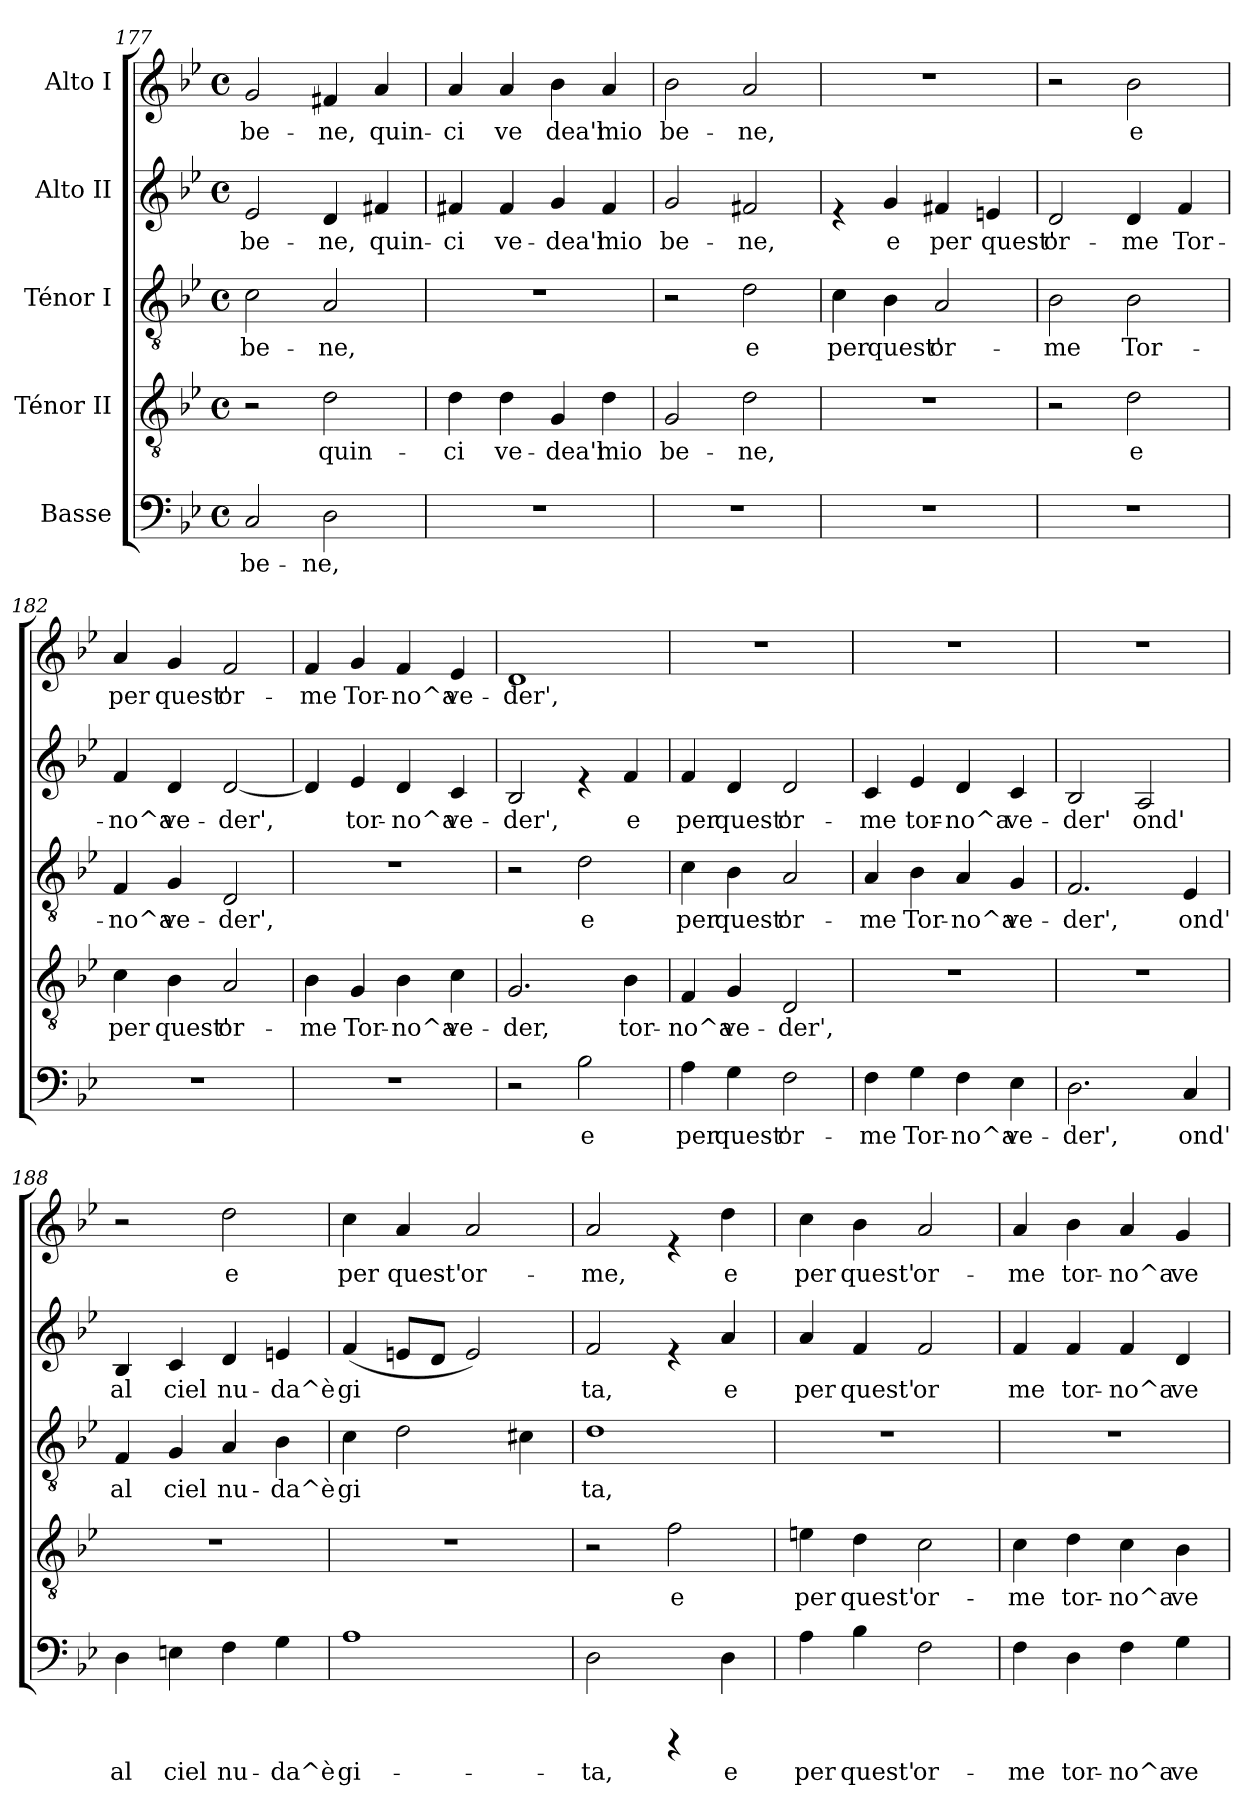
**kern	**text	**kern	**text	**kern	**text	**kern	**text	**kern	**text
*part5	*part5	*part4	*part4	*part3	*part3	*part2	*part2	*part1	*part1
*staff5	*staff5	*staff4	*staff4	*staff3	*staff3	*staff2	*staff2	*staff1	*staff1
*I"Basse	*	*I"Ténor II	*	*I"Ténor I	*	*I"Alto II	*	*I"Alto I	*
!!LO:LB:g=z
*clefF4	*	*clefGv2	*	*clefGv2	*	*clefG2	*	*clefG2	*
*k[b-e-]	*	*k[b-e-]	*	*k[b-e-]	*	*k[b-e-]	*	*k[b-e-]	*
*B-:	*	*B-:	*	*B-:	*	*B-:	*	*B-:	*
*M4/4	*	*M4/4	*	*M4/4	*	*M4/4	*	*M4/4	*
*met(c)	*	*met(c)	*	*met(c)	*	*met(c)	*	*met(c)	*
=177	=177	=177	=177	=177	=177	=177	=177	=177	=177
!	!LO:LY:b:cj	!	!	!	!LO:LY:b:cj	!	!LO:LY:b:cj	!	!LO:LY:b:cj
2C/	be-	2r	.	2c\	be-	2e-/	be-	2g/	be-
!	!LO:LY:b:cj	!	!LO:LY:b:cj	!	!LO:LY:b:cj	!	!LO:LY:b:cj	!	!LO:LY:b:cj
2D\	-ne,	2d\	quin-	2A/	-ne,	4d/	-ne,	4f#X/	-ne,
!	!	!	!	!	!	!	!LO:LY:b:cj	!	!LO:LY:b:cj
.	.	.	.	.	.	4f#X/	quin-	4a/	quin-
=178	=178	=178	=178	=178	=178	=178	=178	=178	=178
!	!	!	!LO:LY:b:cj	!	!	!	!LO:LY:b:cj	!	!LO:LY:b:cj
1r	.	4d\	-ci	1r	.	4f#X/	-ci	4a/	-ci
!	!	!	!LO:LY:b:cj	!	!	!	!LO:LY:b:cj	!	!LO:LY:b:cj
.	.	4d\	ve-	.	.	4f#/	ve-	4a/	ve
!	!	!	!LO:LY:b:cj	!	!	!	!LO:LY:b:cj	!	!LO:LY:b:cj
.	.	4G/	-dea'l	.	.	4g/	-dea'l	4b-\	dea'l
!	!	!	!LO:LY:b:cj	!	!	!	!LO:LY:b:cj	!	!LO:LY:b:cj
.	.	4d\	mio	.	.	4f#/	mio	4a/	mio
=179	=179	=179	=179	=179	=179	=179	=179	=179	=179
!	!	!	!LO:LY:b:cj	!	!	!	!LO:LY:b:cj	!	!LO:LY:b:cj
1r	.	2G/	be-	2r	.	2g/	be-	2b-\	be-
!	!	!	!LO:LY:b:cj	!	!LO:LY:b:cj	!	!LO:LY:b:cj	!	!LO:LY:b:cj
.	.	2d\	-ne,	2d\	e	2f#X/	-ne,	2a/	-ne,
=180	=180	=180	=180	=180	=180	=180	=180	=180	=180
!	!	!	!	!	!LO:LY:b:cj	!	!	!	!
1r	.	1r	.	4c\	per	4re	.	1r	.
!	!	!	!	!	!LO:LY:b:cj	!	!LO:LY:b:cj	!	!
.	.	.	.	4B-\	quest'	4g/	e	.	.
!	!	!	!	!	!LO:LY:b:cj	!	!LO:LY:b:cj	!	!
.	.	.	.	2A/	or-	4f#X/	per	.	.
!	!	!	!	!	!	!	!LO:LY:b:cj	!	!
.	.	.	.	.	.	4en/	quest'	.	.
=181	=181	=181	=181	=181	=181	=181	=181	=181	=181
!	!	!	!	!	!LO:LY:b:cj	!	!LO:LY:b:cj	!	!
1r	.	2r	.	2B-\	-me	2d/	or-	2r	.
!	!	!	!LO:LY:b:cj	!	!LO:LY:b:cj	!	!LO:LY:b:cj	!	!LO:LY:b:cj
.	.	2d\	e	2B-\	Tor-	4d/	-me	2b-\	e
!	!	!	!	!	!	!	!LO:LY:b:cj	!	!
.	.	.	.	.	.	4f/	Tor-	.	.
=182	=182	=182	=182	=182	=182	=182	=182	=182	=182
!	!	!	!LO:LY:b:cj	!	!LO:LY:b:cj	!	!LO:LY:b:cj	!	!LO:LY:b:cj
1r	.	4c\	per	4F/	-no^a	4f/	-no^a	4a/	per
!	!	!	!LO:LY:b:cj	!	!LO:LY:b:cj	!	!LO:LY:b:cj	!	!LO:LY:b:cj
.	.	4B-\	quest'	4G/	ve-	4d/	ve-	4g/	quest'
!	!	!	!LO:LY:b:cj	!	!LO:LY:b:cj	!	!LO:LY:b:cj	!	!LO:LY:b:cj
.	.	2A/	or-	2D/	-der',	[<2d/	-der',	2f/	or-
!!LO:LB:g=z
=183	=183	=183	=183	=183	=183	=183	=183	=183	=183
!	!	!	!LO:LY:b:cj	!	!	!	!	!	!LO:LY:b:cj
1r	.	4B-\	-me	1r	.	4d/]	.	4f/	-me
!	!	!	!LO:LY:b:cj	!	!	!	!LO:LY:b:cj	!	!LO:LY:b:cj
.	.	4G/	Tor-	.	.	4e-/	tor-	4g/	Tor-
!	!	!	!LO:LY:b:cj	!	!	!	!LO:LY:b:cj	!	!LO:LY:b:cj
.	.	4B-\	-no^a	.	.	4d/	-no^a	4f/	-no^a
!	!	!	!LO:LY:b:cj	!	!	!	!LO:LY:b:cj	!	!LO:LY:b:cj
.	.	4c\	ve-	.	.	4c/	ve-	4e-/	ve-
=184	=184	=184	=184	=184	=184	=184	=184	=184	=184
!	!	!	!LO:LY:b:cj	!	!	!	!LO:LY:b:cj	!	!LO:LY:b:cj
2r	.	2.G/	-der,	2r	.	2B-/	-der',	1d	-der',
!	!LO:LY:b:cj	!	!	!	!LO:LY:b:cj	!	!	!	!
2B-\	e	.	.	2d\	e	4re	.	.	.
!	!	!	!LO:LY:b:cj	!	!	!	!LO:LY:b:cj	!	!
.	.	4B-\	tor-	.	.	4f/	e	.	.
!!LO:PB:g=z
=185	=185	=185	=185	=185	=185	=185	=185	=185	=185
!	!LO:LY:b:cj	!	!LO:LY:b:cj	!	!LO:LY:b:cj	!	!LO:LY:b:cj	!	!
4A\	per	4F/	-no^a	4c\	per	4f/	per	1r	.
!	!LO:LY:b:cj	!	!LO:LY:b:cj	!	!LO:LY:b:cj	!	!LO:LY:b:cj	!	!
4G\	quest'	4G/	ve-	4B-\	quest'	4d/	quest'	.	.
!	!LO:LY:b:cj	!	!LO:LY:b:cj	!	!LO:LY:b:cj	!	!LO:LY:b:cj	!	!
2F\	or-	2D/	-der',	2A/	or-	2d/	or-	.	.
=186	=186	=186	=186	=186	=186	=186	=186	=186	=186
!	!LO:LY:b:cj	!	!	!	!LO:LY:b:cj	!	!LO:LY:b:cj	!	!
4F\	-me	1r	.	4A/	-me	4c/	-me	1r	.
!	!LO:LY:b:cj	!	!	!	!LO:LY:b:cj	!	!LO:LY:b:cj	!	!
4G\	Tor-	.	.	4B-\	Tor-	4e-/	tor-	.	.
!	!LO:LY:b:cj	!	!	!	!LO:LY:b:cj	!	!LO:LY:b:cj	!	!
4F\	-no^a	.	.	4A/	-no^a	4d/	-no^a	.	.
!	!LO:LY:b:cj	!	!	!	!LO:LY:b:cj	!	!LO:LY:b:cj	!	!
4E-\	ve-	.	.	4G/	ve-	4c/	ve-	.	.
=187	=187	=187	=187	=187	=187	=187	=187	=187	=187
!	!LO:LY:b:cj	!	!	!	!LO:LY:b:cj	!	!LO:LY:b:cj	!	!
2.D\	-der',	1r	.	2.F/	-der',	2B-/	-der'	1r	.
!	!	!	!	!	!	!	!LO:LY:b:cj	!	!
.	.	.	.	.	.	2A/	ond'	.	.
!	!LO:LY:b:cj	!	!	!	!LO:LY:b:cj	!	!	!	!
4C/	ond'	.	.	4E-/	ond'	.	.	.	.
=188	=188	=188	=188	=188	=188	=188	=188	=188	=188
!	!LO:LY:b:cj	!	!	!	!LO:LY:b:cj	!	!LO:LY:b:cj	!	!
4D\	al	1r	.	4F/	al	4B-/	al	2r	.
!	!LO:LY:b:cj	!	!	!	!LO:LY:b:cj	!	!LO:LY:b:cj	!	!
4En\	ciel	.	.	4G/	ciel	4c/	ciel	.	.
!	!LO:LY:b:cj	!	!	!	!LO:LY:b:cj	!	!LO:LY:b:cj	!	!LO:LY:b:cj
4F\	nu-	.	.	4A/	nu-	4d/	nu-	2dd\	e
!	!LO:LY:b:cj	!	!	!	!LO:LY:b:cj	!	!LO:LY:b:cj	!	!
4G\	-da^è	.	.	4B-\	-da^è	4en/	-da^è	.	.
=189	=189	=189	=189	=189	=189	=189	=189	=189	=189
!	!LO:LY:b:cj	!	!	!	!LO:LY:b:cj	!	!LO:LY:b:cj	!	!LO:LY:b:cj
1A	gi-	1r	.	4c\	gi	(<4f/	gi	4cc\	per
!	!	!	!	!	!LO:LY:b:cj	!	!LO:LY:b:cj	!	!LO:LY:b:cj
.	.	.	.	2d\	-	8en/L	-	4a/	quest'
!	!	!	!	!	!	!	!LO:LY:b:cj	!	!
.	.	.	.	.	.	8d/J	--	.	.
!	!	!	!	!	!	!	!LO:LY:b:cj	!	!LO:LY:b:cj
.	.	.	.	.	.	2e/)	--	2a/	or-
!	!	!	!	!	!LO:LY:b:cj	!	!	!	!
.	.	.	.	4c#X\	--	.	.	.	.
=190	=190	=190	=190	=190	=190	=190	=190	=190	=190
!	!LO:LY:b:cj	!	!	!	!LO:LY:b:cj	!	!LO:LY:b:cj	!	!LO:LY:b:cj
2D\	-ta,	2r	.	1d	-ta,	2f/	-ta,	2a/	-me,
!	!	!	!LO:LY:b:cj	!	!	!	!	!	!
4rBBBB	.	2f\	e	.	.	4re	.	4re	.
!	!LO:LY:b:cj	!	!	!	!	!	!LO:LY:b:cj	!	!LO:LY:b:cj
4D\	e	.	.	.	.	4a/	e	4dd\	e
!!LO:LB:g=z
=191	=191	=191	=191	=191	=191	=191	=191	=191	=191
!	!LO:LY:b:cj	!	!LO:LY:b:cj	!	!	!	!LO:LY:b:cj	!	!LO:LY:b:cj
4A\	per	4en\	per	1r	.	4a/	per	4cc\	per
!	!LO:LY:b:cj	!	!LO:LY:b:cj	!	!	!	!LO:LY:b:cj	!	!LO:LY:b:cj
4B-\	quest'	4d\	quest'	.	.	4f/	quest'	4b-\	quest'
!	!LO:LY:b:cj	!	!LO:LY:b:cj	!	!	!	!LO:LY:b:cj	!	!LO:LY:b:cj
2F\	or-	2c\	or-	.	.	2f/	or	2a/	or-
=192	=192	=192	=192	=192	=192	=192	=192	=192	=192
!	!LO:LY:b:cj	!	!LO:LY:b:cj	!	!	!	!LO:LY:b:cj	!	!LO:LY:b:cj
4F\	-me	4c\	-me	1r	.	4f/	me	4a/	-me
!	!LO:LY:b:cj	!	!LO:LY:b:cj	!	!	!	!LO:LY:b:cj	!	!LO:LY:b:cj
4D\	tor-	4d\	tor-	.	.	4f/	tor-	4b-\	tor-
!	!LO:LY:b:cj	!	!LO:LY:b:cj	!	!	!	!LO:LY:b:cj	!	!LO:LY:b:cj
4F\	-no^a	4c\	-no^a	.	.	4f/	-no^a	4a/	-no^a
!	!LO:LY:b:cj	!	!LO:LY:b:cj	!	!	!	!LO:LY:b:cj	!	!LO:LY:b:cj
4G\	ve-	4B-\	ve-	.	.	4d/	ve-	4g/	ve-
=	=	=	=	=	=	=	=	=	=
*-	*-	*-	*-	*-	*-	*-	*-	*-	*-
